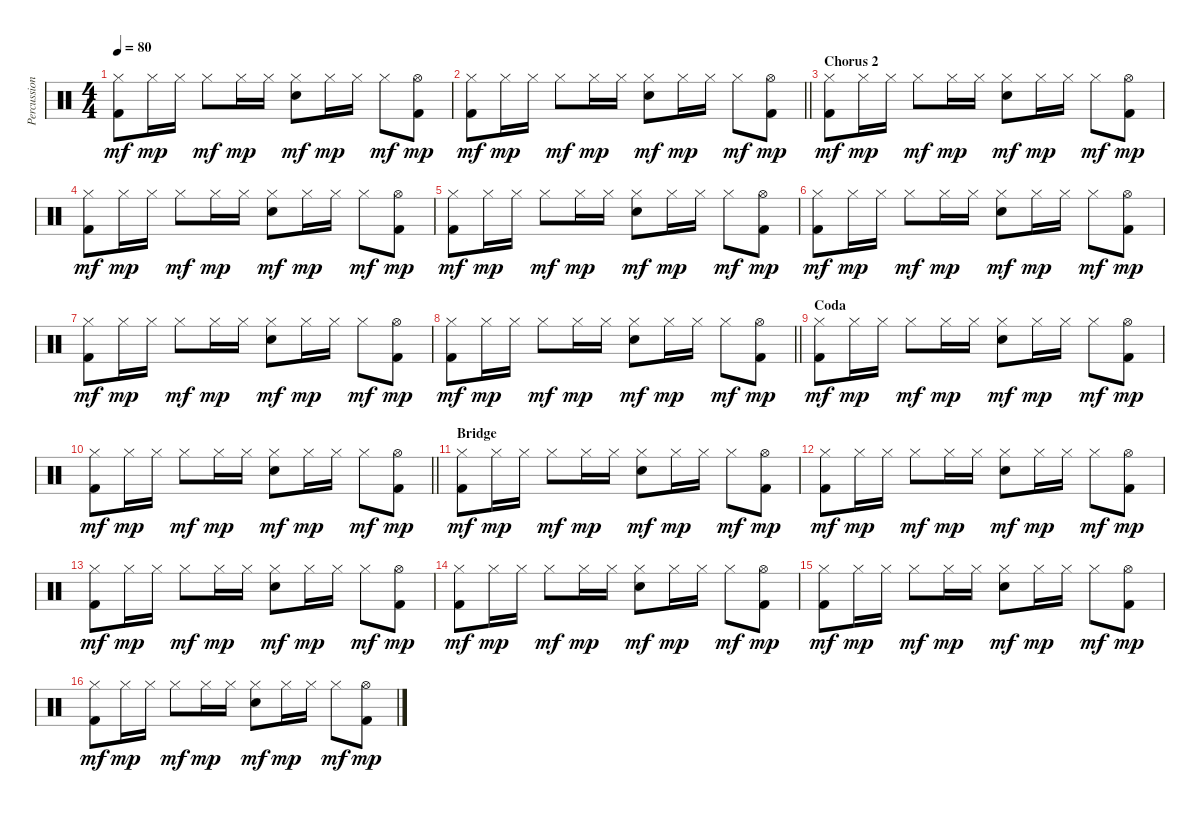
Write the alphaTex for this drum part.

\track ("Percussion" "Percussion") {instrument percussion}
\staff {score}
\articulation defaults
\ts (4 4)
\tempo 80
\clef neutral
\ks c
("Kick (hit) 2" "Hi-Hat (closed)").8{dy mf} "Hi-Hat (closed)".16{dy mp} "Hi-Hat (closed)".16 "Hi-Hat (closed)".8{dy mf} "Hi-Hat (closed)".16{dy mp} "Hi-Hat (closed)".16 ("Hi-Hat (closed)" "Snare (hit) 2").8{dy mf} "Hi-Hat (closed)".16{dy mp} "Hi-Hat (closed)".16 "Hi-Hat (closed)".8{dy mf} ("Kick (hit) 2" "Hi-Hat (open)").8{dy mp} |
\barLineRight lightlight
("Kick (hit) 2" "Hi-Hat (closed)").8{dy mf} "Hi-Hat (closed)".16{dy mp} "Hi-Hat (closed)".16 "Hi-Hat (closed)".8{dy mf} "Hi-Hat (closed)".16{dy mp} "Hi-Hat (closed)".16 ("Hi-Hat (closed)" "Snare (hit) 2").8{dy mf} "Hi-Hat (closed)".16{dy mp} "Hi-Hat (closed)".16 "Hi-Hat (closed)".8{dy mf} ("Kick (hit) 2" "Hi-Hat (open)").8{dy mp} |
\section ("" "Chorus 2")
("Kick (hit) 2" "Hi-Hat (closed)").8{dy mf} "Hi-Hat (closed)".16{dy mp} "Hi-Hat (closed)".16 "Hi-Hat (closed)".8{dy mf} "Hi-Hat (closed)".16{dy mp} "Hi-Hat (closed)".16 ("Hi-Hat (closed)" "Snare (hit) 2").8{dy mf} "Hi-Hat (closed)".16{dy mp} "Hi-Hat (closed)".16 "Hi-Hat (closed)".8{dy mf} ("Kick (hit) 2" "Hi-Hat (open)").8{dy mp} |
("Kick (hit) 2" "Hi-Hat (closed)").8{dy mf} "Hi-Hat (closed)".16{dy mp} "Hi-Hat (closed)".16 "Hi-Hat (closed)".8{dy mf} "Hi-Hat (closed)".16{dy mp} "Hi-Hat (closed)".16 ("Hi-Hat (closed)" "Snare (hit) 2").8{dy mf} "Hi-Hat (closed)".16{dy mp} "Hi-Hat (closed)".16 "Hi-Hat (closed)".8{dy mf} ("Kick (hit) 2" "Hi-Hat (open)").8{dy mp} |
("Kick (hit) 2" "Hi-Hat (closed)").8{dy mf} "Hi-Hat (closed)".16{dy mp} "Hi-Hat (closed)".16 "Hi-Hat (closed)".8{dy mf} "Hi-Hat (closed)".16{dy mp} "Hi-Hat (closed)".16 ("Hi-Hat (closed)" "Snare (hit) 2").8{dy mf} "Hi-Hat (closed)".16{dy mp} "Hi-Hat (closed)".16 "Hi-Hat (closed)".8{dy mf} ("Kick (hit) 2" "Hi-Hat (open)").8{dy mp} |
("Kick (hit) 2" "Hi-Hat (closed)").8{dy mf} "Hi-Hat (closed)".16{dy mp} "Hi-Hat (closed)".16 "Hi-Hat (closed)".8{dy mf} "Hi-Hat (closed)".16{dy mp} "Hi-Hat (closed)".16 ("Hi-Hat (closed)" "Snare (hit) 2").8{dy mf} "Hi-Hat (closed)".16{dy mp} "Hi-Hat (closed)".16 "Hi-Hat (closed)".8{dy mf} ("Kick (hit) 2" "Hi-Hat (open)").8{dy mp} |
("Kick (hit) 2" "Hi-Hat (closed)").8{dy mf} "Hi-Hat (closed)".16{dy mp} "Hi-Hat (closed)".16 "Hi-Hat (closed)".8{dy mf} "Hi-Hat (closed)".16{dy mp} "Hi-Hat (closed)".16 ("Hi-Hat (closed)" "Snare (hit) 2").8{dy mf} "Hi-Hat (closed)".16{dy mp} "Hi-Hat (closed)".16 "Hi-Hat (closed)".8{dy mf} ("Kick (hit) 2" "Hi-Hat (open)").8{dy mp} |
\barLineRight lightlight
("Kick (hit) 2" "Hi-Hat (closed)").8{dy mf} "Hi-Hat (closed)".16{dy mp} "Hi-Hat (closed)".16 "Hi-Hat (closed)".8{dy mf} "Hi-Hat (closed)".16{dy mp} "Hi-Hat (closed)".16 ("Hi-Hat (closed)" "Snare (hit) 2").8{dy mf} "Hi-Hat (closed)".16{dy mp} "Hi-Hat (closed)".16 "Hi-Hat (closed)".8{dy mf} ("Kick (hit) 2" "Hi-Hat (open)").8{dy mp} |
\section ("" "Coda")
("Kick (hit) 2" "Hi-Hat (closed)").8{dy mf} "Hi-Hat (closed)".16{dy mp} "Hi-Hat (closed)".16 "Hi-Hat (closed)".8{dy mf} "Hi-Hat (closed)".16{dy mp} "Hi-Hat (closed)".16 ("Hi-Hat (closed)" "Snare (hit) 2").8{dy mf} "Hi-Hat (closed)".16{dy mp} "Hi-Hat (closed)".16 "Hi-Hat (closed)".8{dy mf} ("Kick (hit) 2" "Hi-Hat (open)").8{dy mp} |
\barLineRight lightlight
("Kick (hit) 2" "Hi-Hat (closed)").8{dy mf} "Hi-Hat (closed)".16{dy mp} "Hi-Hat (closed)".16 "Hi-Hat (closed)".8{dy mf} "Hi-Hat (closed)".16{dy mp} "Hi-Hat (closed)".16 ("Hi-Hat (closed)" "Snare (hit) 2").8{dy mf} "Hi-Hat (closed)".16{dy mp} "Hi-Hat (closed)".16 "Hi-Hat (closed)".8{dy mf} ("Kick (hit) 2" "Hi-Hat (open)").8{dy mp} |
\section ("" "Bridge")
("Kick (hit) 2" "Hi-Hat (closed)").8{dy mf} "Hi-Hat (closed)".16{dy mp} "Hi-Hat (closed)".16 "Hi-Hat (closed)".8{dy mf} "Hi-Hat (closed)".16{dy mp} "Hi-Hat (closed)".16 ("Hi-Hat (closed)" "Snare (hit) 2").8{dy mf} "Hi-Hat (closed)".16{dy mp} "Hi-Hat (closed)".16 "Hi-Hat (closed)".8{dy mf} ("Kick (hit) 2" "Hi-Hat (open)").8{dy mp} |
("Kick (hit) 2" "Hi-Hat (closed)").8{dy mf} "Hi-Hat (closed)".16{dy mp} "Hi-Hat (closed)".16 "Hi-Hat (closed)".8{dy mf} "Hi-Hat (closed)".16{dy mp} "Hi-Hat (closed)".16 ("Hi-Hat (closed)" "Snare (hit) 2").8{dy mf} "Hi-Hat (closed)".16{dy mp} "Hi-Hat (closed)".16 "Hi-Hat (closed)".8{dy mf} ("Kick (hit) 2" "Hi-Hat (open)").8{dy mp} |
("Kick (hit) 2" "Hi-Hat (closed)").8{dy mf} "Hi-Hat (closed)".16{dy mp} "Hi-Hat (closed)".16 "Hi-Hat (closed)".8{dy mf} "Hi-Hat (closed)".16{dy mp} "Hi-Hat (closed)".16 ("Hi-Hat (closed)" "Snare (hit) 2").8{dy mf} "Hi-Hat (closed)".16{dy mp} "Hi-Hat (closed)".16 "Hi-Hat (closed)".8{dy mf} ("Kick (hit) 2" "Hi-Hat (open)").8{dy mp} |
("Kick (hit) 2" "Hi-Hat (closed)").8{dy mf} "Hi-Hat (closed)".16{dy mp} "Hi-Hat (closed)".16 "Hi-Hat (closed)".8{dy mf} "Hi-Hat (closed)".16{dy mp} "Hi-Hat (closed)".16 ("Hi-Hat (closed)" "Snare (hit) 2").8{dy mf} "Hi-Hat (closed)".16{dy mp} "Hi-Hat (closed)".16 "Hi-Hat (closed)".8{dy mf} ("Kick (hit) 2" "Hi-Hat (open)").8{dy mp} |
("Kick (hit) 2" "Hi-Hat (closed)").8{dy mf} "Hi-Hat (closed)".16{dy mp} "Hi-Hat (closed)".16 "Hi-Hat (closed)".8{dy mf} "Hi-Hat (closed)".16{dy mp} "Hi-Hat (closed)".16 ("Hi-Hat (closed)" "Snare (hit) 2").8{dy mf} "Hi-Hat (closed)".16{dy mp} "Hi-Hat (closed)".16 "Hi-Hat (closed)".8{dy mf} ("Kick (hit) 2" "Hi-Hat (open)").8{dy mp} |
("Kick (hit) 2" "Hi-Hat (closed)").8{dy mf} "Hi-Hat (closed)".16{dy mp} "Hi-Hat (closed)".16 "Hi-Hat (closed)".8{dy mf} "Hi-Hat (closed)".16{dy mp} "Hi-Hat (closed)".16 ("Hi-Hat (closed)" "Snare (hit) 2").8{dy mf} "Hi-Hat (closed)".16{dy mp} "Hi-Hat (closed)".16 "Hi-Hat (closed)".8{dy mf} ("Kick (hit) 2" "Hi-Hat (open)").8{dy mp}
